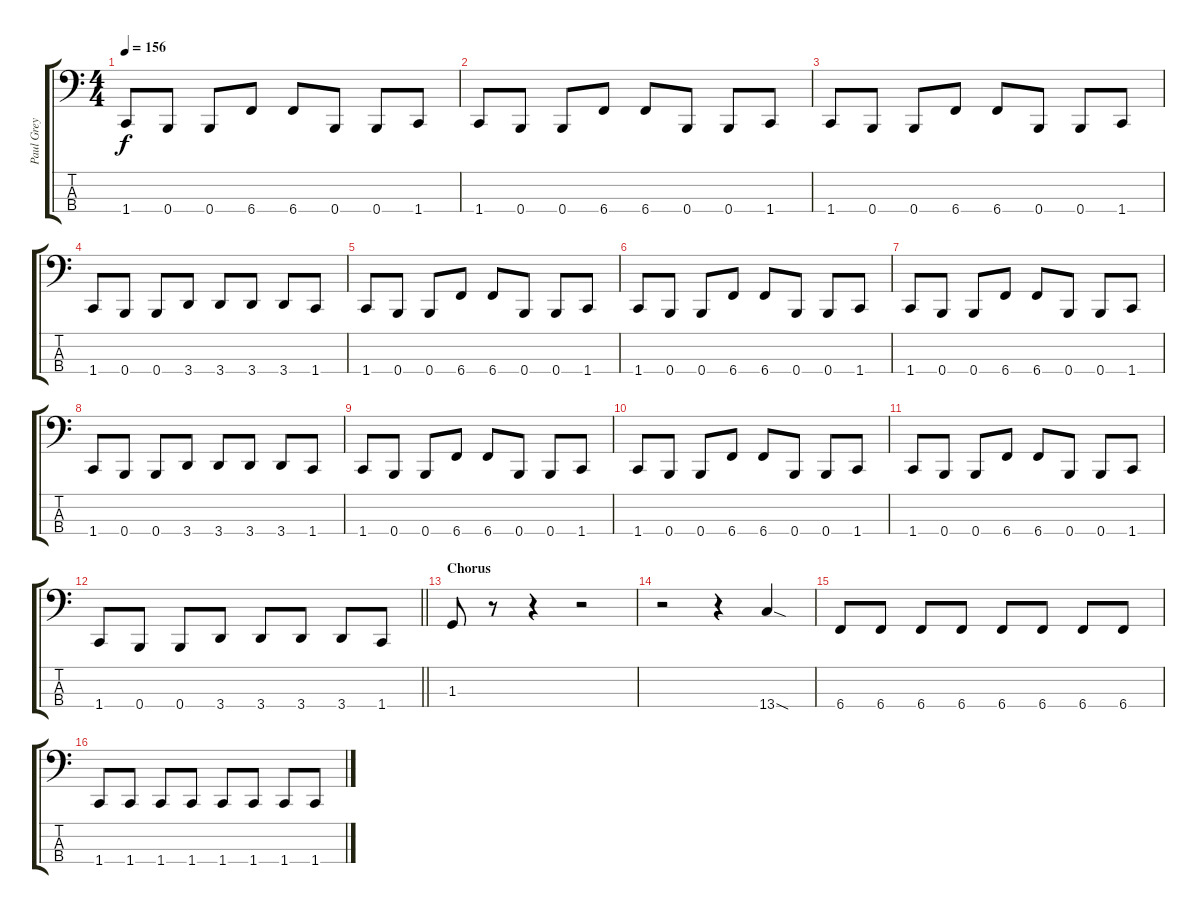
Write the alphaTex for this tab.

\track ("Paul Grey" "Paul Grey") {instrument electricbassfinger}
\staff {score tabs}
\tuning (E2 B1 Gb1 B0) {hide}
\ts (4 4)
\tempo 156
\clef f4
\ks c
1.4.8{dy f} 0.4.8 0.4.8 6.4.8 6.4.8 0.4.8 0.4.8 1.4.8 |
1.4.8 0.4.8 0.4.8 6.4.8 6.4.8 0.4.8 0.4.8 1.4.8 |
1.4.8 0.4.8 0.4.8 6.4.8 6.4.8 0.4.8 0.4.8 1.4.8 |
1.4.8 0.4.8 0.4.8 3.4.8 3.4.8 3.4.8 3.4.8 1.4.8 |
1.4.8 0.4.8 0.4.8 6.4.8 6.4.8 0.4.8 0.4.8 1.4.8 |
1.4.8 0.4.8 0.4.8 6.4.8 6.4.8 0.4.8 0.4.8 1.4.8 |
1.4.8 0.4.8 0.4.8 6.4.8 6.4.8 0.4.8 0.4.8 1.4.8 |
1.4.8 0.4.8 0.4.8 3.4.8 3.4.8 3.4.8 3.4.8 1.4.8 |
1.4.8 0.4.8 0.4.8 6.4.8 6.4.8 0.4.8 0.4.8 1.4.8 |
1.4.8 0.4.8 0.4.8 6.4.8 6.4.8 0.4.8 0.4.8 1.4.8 |
1.4.8 0.4.8 0.4.8 6.4.8 6.4.8 0.4.8 0.4.8 1.4.8 |
\barLineRight lightlight
1.4.8 0.4.8 0.4.8 3.4.8 3.4.8 3.4.8 3.4.8 1.4.8 |
\section ("" "Chorus")
1.3.8 r.8 r.4 r.2 |
r.2 r.4 13.4{sod}.4 |
6.4.8 6.4.8 6.4.8 6.4.8 6.4.8 6.4.8 6.4.8 6.4.8 |
1.4.8 1.4.8 1.4.8 1.4.8 1.4.8 1.4.8 1.4.8 1.4.8
